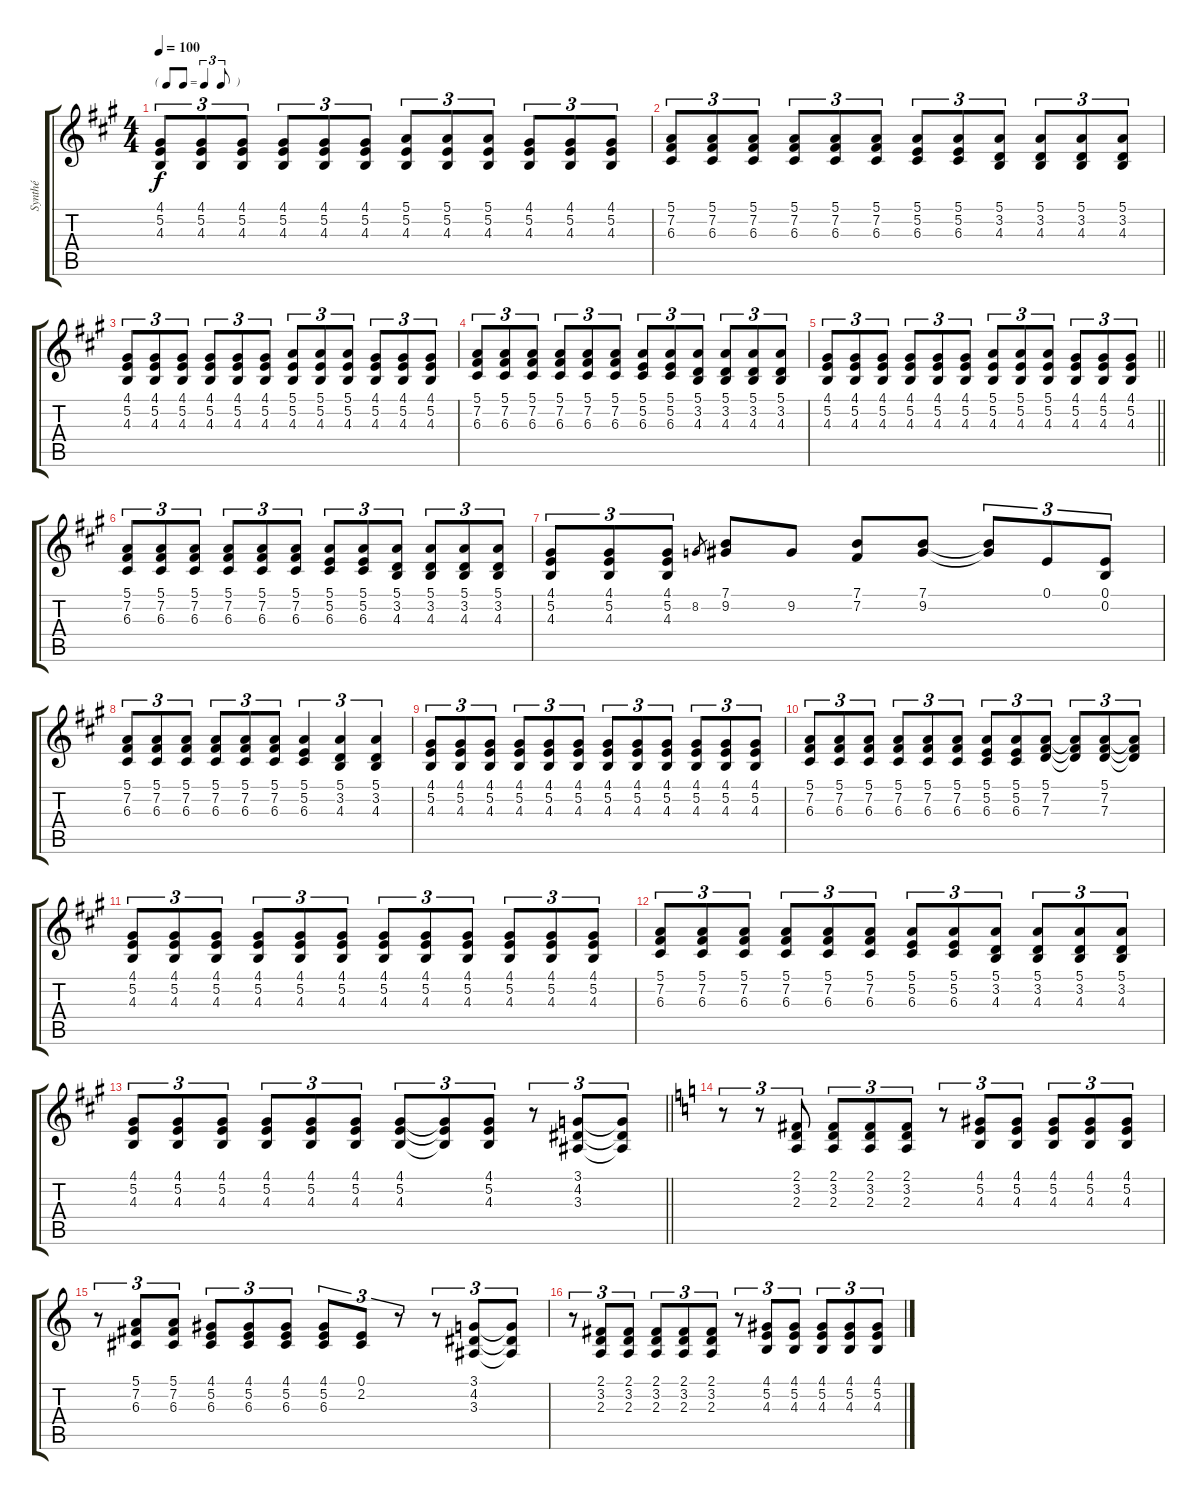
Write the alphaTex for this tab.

\track ("Synthé" "Synthé") {instrument acousticgrandpiano}
\staff {score tabs}
\tuning (E4 B3 G3 D3 A2 E2) {hide}
\ts (4 4)
\tf triplet8th
\tempo 100
\clef g2
\ks f#minor
(4.1 5.2 4.3).8{tu (3 2) dy f} (4.1 5.2 4.3).8{tu (3 2)} (4.1 5.2 4.3).8{tu (3 2)} (4.1 5.2 4.3).8{tu (3 2)} (4.1 5.2 4.3).8{tu (3 2)} (4.1 5.2 4.3).8{tu (3 2)} (5.1 5.2 4.3).8{tu (3 2)} (5.1 5.2 4.3).8{tu (3 2)} (5.1 5.2 4.3).8{tu (3 2)} (4.1 5.2 4.3).8{tu (3 2)} (4.1 5.2 4.3).8{tu (3 2)} (4.1 5.2 4.3).8{tu (3 2)} |
(5.1 7.2 6.3).8{tu (3 2)} (5.1 7.2 6.3).8{tu (3 2)} (5.1 7.2 6.3).8{tu (3 2)} (5.1 7.2 6.3).8{tu (3 2)} (5.1 7.2 6.3).8{tu (3 2)} (5.1 7.2 6.3).8{tu (3 2)} (5.1 5.2 6.3).8{tu (3 2)} (5.1 5.2 6.3).8{tu (3 2)} (5.1 3.2 4.3).8{tu (3 2)} (5.1 3.2 4.3).8{tu (3 2)} (5.1 3.2 4.3).8{tu (3 2)} (5.1 3.2 4.3).8{tu (3 2)} |
(4.1 5.2 4.3).8{tu (3 2)} (4.1 5.2 4.3).8{tu (3 2)} (4.1 5.2 4.3).8{tu (3 2)} (4.1 5.2 4.3).8{tu (3 2)} (4.1 5.2 4.3).8{tu (3 2)} (4.1 5.2 4.3).8{tu (3 2)} (5.1 5.2 4.3).8{tu (3 2)} (5.1 5.2 4.3).8{tu (3 2)} (5.1 5.2 4.3).8{tu (3 2)} (4.1 5.2 4.3).8{tu (3 2)} (4.1 5.2 4.3).8{tu (3 2)} (4.1 5.2 4.3).8{tu (3 2)} |
(5.1 7.2 6.3).8{tu (3 2)} (5.1 7.2 6.3).8{tu (3 2)} (5.1 7.2 6.3).8{tu (3 2)} (5.1 7.2 6.3).8{tu (3 2)} (5.1 7.2 6.3).8{tu (3 2)} (5.1 7.2 6.3).8{tu (3 2)} (5.1 5.2 6.3).8{tu (3 2)} (5.1 5.2 6.3).8{tu (3 2)} (5.1 3.2 4.3).8{tu (3 2)} (5.1 3.2 4.3).8{tu (3 2)} (5.1 3.2 4.3).8{tu (3 2)} (5.1 3.2 4.3).8{tu (3 2)} |
\barLineRight lightlight
(4.1 5.2 4.3).8{tu (3 2)} (4.1 5.2 4.3).8{tu (3 2)} (4.1 5.2 4.3).8{tu (3 2)} (4.1 5.2 4.3).8{tu (3 2)} (4.1 5.2 4.3).8{tu (3 2)} (4.1 5.2 4.3).8{tu (3 2)} (5.1 5.2 4.3).8{tu (3 2)} (5.1 5.2 4.3).8{tu (3 2)} (5.1 5.2 4.3).8{tu (3 2)} (4.1 5.2 4.3).8{tu (3 2)} (4.1 5.2 4.3).8{tu (3 2)} (4.1 5.2 4.3).8{tu (3 2)} |
(5.1 7.2 6.3).8{tu (3 2)} (5.1 7.2 6.3).8{tu (3 2)} (5.1 7.2 6.3).8{tu (3 2)} (5.1 7.2 6.3).8{tu (3 2)} (5.1 7.2 6.3).8{tu (3 2)} (5.1 7.2 6.3).8{tu (3 2)} (5.1 5.2 6.3).8{tu (3 2)} (5.1 5.2 6.3).8{tu (3 2)} (5.1 3.2 4.3).8{tu (3 2)} (5.1 3.2 4.3).8{tu (3 2)} (5.1 3.2 4.3).8{tu (3 2)} (5.1 3.2 4.3).8{tu (3 2)} |
(4.1 5.2 4.3).8{tu (3 2)} (4.1 5.2 4.3).8{tu (3 2)} (4.1 5.2 4.3).8{tu (3 2)} 8.2.8{gr} (7.1 9.2).8 9.2.8 (7.1 7.2).8 (7.1 9.2).8 (7.1{t} 9.2{t}).8{tu (3 2)} 0.1.8{tu (3 2)} (0.1 0.2).8{tu (3 2)} |
(5.1 7.2 6.3).8{tu (3 2)} (5.1 7.2 6.3).8{tu (3 2)} (5.1 7.2 6.3).8{tu (3 2)} (5.1 7.2 6.3).8{tu (3 2)} (5.1 7.2 6.3).8{tu (3 2)} (5.1 7.2 6.3).8{tu (3 2)} (5.1 5.2 6.3).4{tu (3 2)} (5.1 3.2 4.3).4{tu (3 2)} (5.1 3.2 4.3).4{tu (3 2)} |
(4.1 5.2 4.3).8{tu (3 2)} (4.1 5.2 4.3).8{tu (3 2)} (4.1 5.2 4.3).8{tu (3 2)} (4.1 5.2 4.3).8{tu (3 2)} (4.1 5.2 4.3).8{tu (3 2)} (4.1 5.2 4.3).8{tu (3 2)} (4.1 5.2 4.3).8{tu (3 2)} (4.1 5.2 4.3).8{tu (3 2)} (4.1 5.2 4.3).8{tu (3 2)} (4.1 5.2 4.3).8{tu (3 2)} (4.1 5.2 4.3).8{tu (3 2)} (4.1 5.2 4.3).8{tu (3 2)} |
(5.1 7.2 6.3).8{tu (3 2)} (5.1 7.2 6.3).8{tu (3 2)} (5.1 7.2 6.3).8{tu (3 2)} (5.1 7.2 6.3).8{tu (3 2)} (5.1 7.2 6.3).8{tu (3 2)} (5.1 7.2 6.3).8{tu (3 2)} (5.1 5.2 6.3).8{tu (3 2)} (5.1 5.2 6.3).8{tu (3 2)} (5.1 7.2 7.3).8{tu (3 2)} (5.1{t} 7.2{t} 7.3{t}).8{tu (3 2)} (5.1 7.2 7.3).8{tu (3 2)} (5.1{t} 7.2{t} 7.3{t}).8{tu (3 2)} |
(4.1 5.2 4.3).8{tu (3 2)} (4.1 5.2 4.3).8{tu (3 2)} (4.1 5.2 4.3).8{tu (3 2)} (4.1 5.2 4.3).8{tu (3 2)} (4.1 5.2 4.3).8{tu (3 2)} (4.1 5.2 4.3).8{tu (3 2)} (4.1 5.2 4.3).8{tu (3 2)} (4.1 5.2 4.3).8{tu (3 2)} (4.1 5.2 4.3).8{tu (3 2)} (4.1 5.2 4.3).8{tu (3 2)} (4.1 5.2 4.3).8{tu (3 2)} (4.1 5.2 4.3).8{tu (3 2)} |
(5.1 7.2 6.3).8{tu (3 2)} (5.1 7.2 6.3).8{tu (3 2)} (5.1 7.2 6.3).8{tu (3 2)} (5.1 7.2 6.3).8{tu (3 2)} (5.1 7.2 6.3).8{tu (3 2)} (5.1 7.2 6.3).8{tu (3 2)} (5.1 5.2 6.3).8{tu (3 2)} (5.1 5.2 6.3).8{tu (3 2)} (5.1 3.2 4.3).8{tu (3 2)} (5.1 3.2 4.3).8{tu (3 2)} (5.1 3.2 4.3).8{tu (3 2)} (5.1 3.2 4.3).8{tu (3 2)} |
\barLineRight lightlight
(4.1 5.2 4.3).8{tu (3 2)} (4.1 5.2 4.3).8{tu (3 2)} (4.1 5.2 4.3).8{tu (3 2)} (4.1 5.2 4.3).8{tu (3 2)} (4.1 5.2 4.3).8{tu (3 2)} (4.1 5.2 4.3).8{tu (3 2)} (4.1 5.2 4.3).8{tu (3 2)} (4.1{t} 5.2{t} 4.3{t}).8{tu (3 2)} (4.1 5.2 4.3).8{tu (3 2)} r.8{tu (3 2)} (3.1 4.2 3.3).8{tu (3 2)} (3.1{t} 4.2{t} 3.3{t}).8{tu (3 2)} |
\ks c
r.8{tu (3 2)} r.8{tu (3 2)} (2.1 3.2 2.3).8{tu (3 2)} (2.1 3.2 2.3).8{tu (3 2)} (2.1 3.2 2.3).8{tu (3 2)} (2.1 3.2 2.3).8{tu (3 2)} r.8{tu (3 2)} (4.1 5.2 4.3).8{tu (3 2)} (4.1 5.2 4.3).8{tu (3 2)} (4.1 5.2 4.3).8{tu (3 2)} (4.1 5.2 4.3).8{tu (3 2)} (4.1 5.2 4.3).8{tu (3 2)} |
r.8{tu (3 2)} (5.1 7.2 6.3).8{tu (3 2)} (5.1 7.2 6.3).8{tu (3 2)} (4.1 5.2 6.3).8{tu (3 2)} (4.1 5.2 6.3).8{tu (3 2)} (4.1 5.2 6.3).8{tu (3 2)} (4.1 5.2 6.3).8{tu (3 2)} (0.1 2.2).8{tu (3 2)} r.8{tu (3 2)} r.8{tu (3 2)} (3.1 4.2 3.3).8{tu (3 2)} (3.1{t} 4.2{t} 3.3{t}).8{tu (3 2)} |
r.8{tu (3 2)} (2.1 3.2 2.3).8{tu (3 2)} (2.1 3.2 2.3).8{tu (3 2)} (2.1 3.2 2.3).8{tu (3 2)} (2.1 3.2 2.3).8{tu (3 2)} (2.1 3.2 2.3).8{tu (3 2)} r.8{tu (3 2)} (4.1 5.2 4.3).8{tu (3 2)} (4.1 5.2 4.3).8{tu (3 2)} (4.1 5.2 4.3).8{tu (3 2)} (4.1 5.2 4.3).8{tu (3 2)} (4.1 5.2 4.3).8{tu (3 2)}
